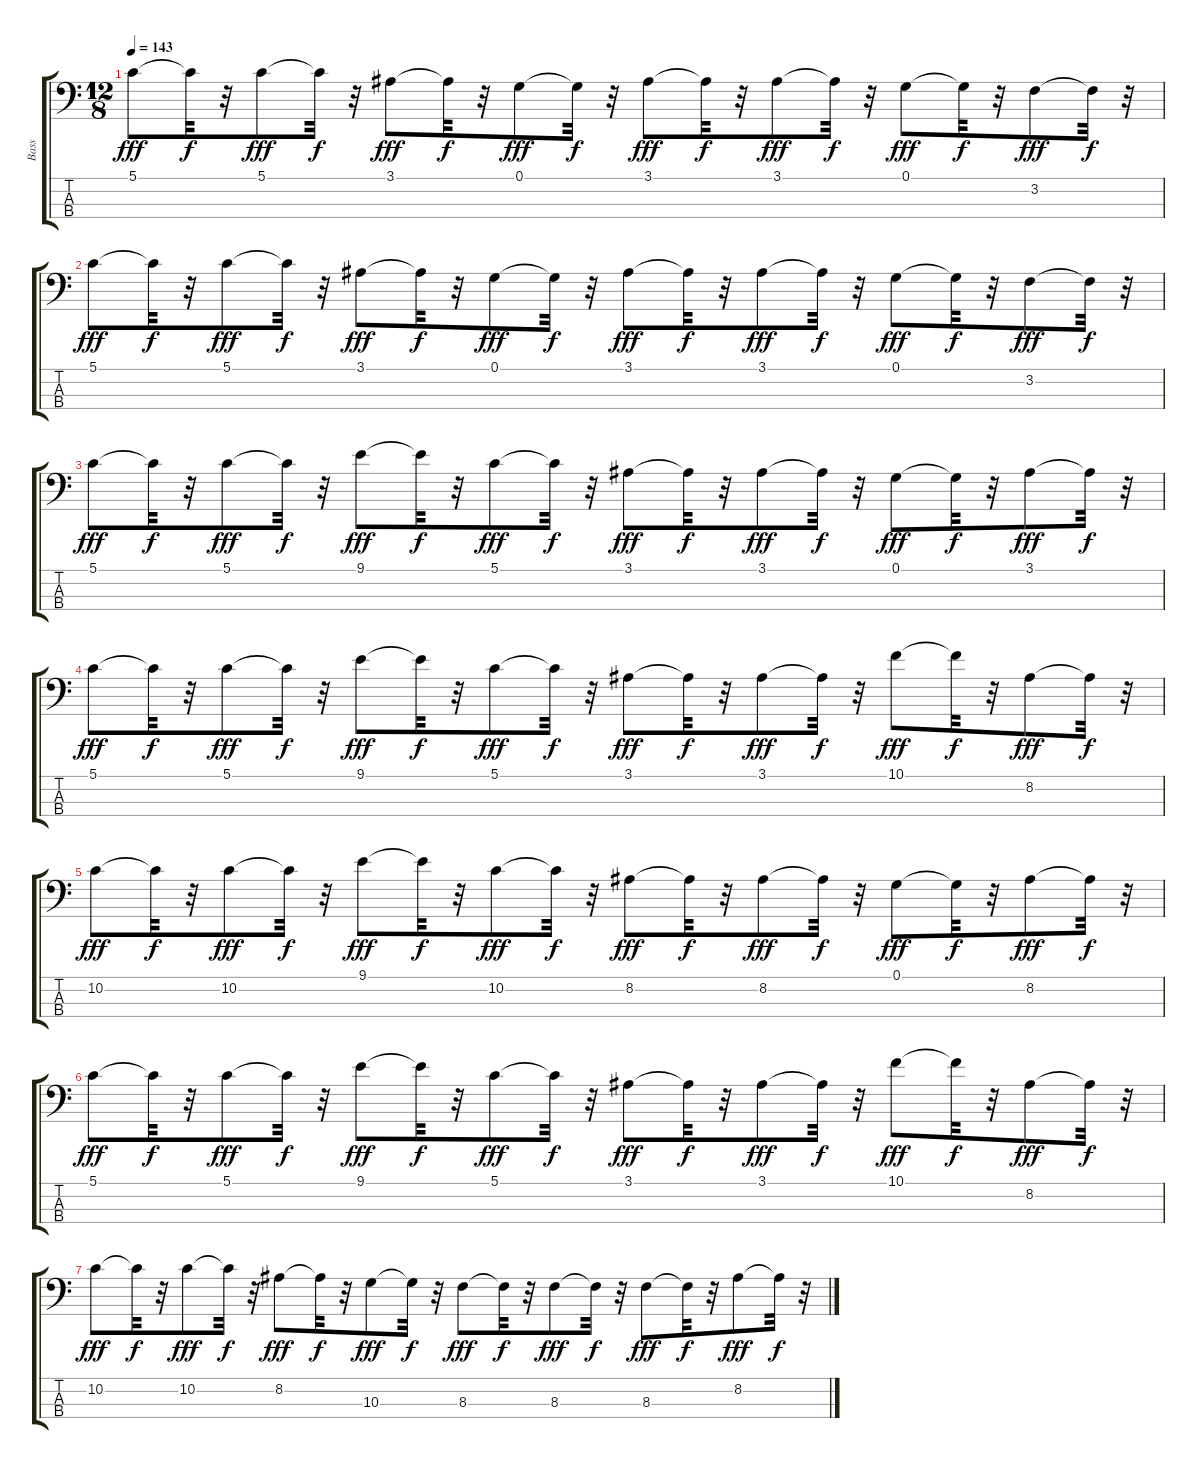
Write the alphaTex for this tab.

\track ("Bass" "Bass") {instrument electricbassfinger}
\staff {score tabs}
\tuning (G2 D2 A1 E1) {hide}
\ts (12 8)
\tempo 143
\clef f4
\ks c
5.1.8{dy fff} 5.1{t}.32{dy f} r.32 5.1.8{dy fff} 5.1{t}.32{dy f} r.32 3.1.8{dy fff} 3.1{t}.32{dy f} r.32 0.1.8{dy fff} 0.1{t}.32{dy f} r.32 3.1.8{dy fff} 3.1{t}.32{dy f} r.32 3.1.8{dy fff} 3.1{t}.32{dy f} r.32 0.1.8{dy fff} 0.1{t}.32{dy f} r.32 3.2.8{dy fff} 3.2{t}.32{dy f} r.32 |
5.1.8{dy fff} 5.1{t}.32{dy f} r.32 5.1.8{dy fff} 5.1{t}.32{dy f} r.32 3.1.8{dy fff} 3.1{t}.32{dy f} r.32 0.1.8{dy fff} 0.1{t}.32{dy f} r.32 3.1.8{dy fff} 3.1{t}.32{dy f} r.32 3.1.8{dy fff} 3.1{t}.32{dy f} r.32 0.1.8{dy fff} 0.1{t}.32{dy f} r.32 3.2.8{dy fff} 3.2{t}.32{dy f} r.32 |
5.1.8{dy fff} 5.1{t}.32{dy f} r.32 5.1.8{dy fff} 5.1{t}.32{dy f} r.32 9.1.8{dy fff} 9.1{t}.32{dy f} r.32 5.1.8{dy fff} 5.1{t}.32{dy f} r.32 3.1.8{dy fff} 3.1{t}.32{dy f} r.32 3.1.8{dy fff} 3.1{t}.32{dy f} r.32 0.1.8{dy fff} 0.1{t}.32{dy f} r.32 3.1.8{dy fff} 3.1{t}.32{dy f} r.32 |
5.1.8{dy fff} 5.1{t}.32{dy f} r.32 5.1.8{dy fff} 5.1{t}.32{dy f} r.32 9.1.8{dy fff} 9.1{t}.32{dy f} r.32 5.1.8{dy fff} 5.1{t}.32{dy f} r.32 3.1.8{dy fff} 3.1{t}.32{dy f} r.32 3.1.8{dy fff} 3.1{t}.32{dy f} r.32 10.1.8{dy fff} 10.1{t}.32{dy f} r.32 8.2.8{dy fff} 8.2{t}.32{dy f} r.32 |
10.2.8{dy fff} 10.2{t}.32{dy f} r.32 10.2.8{dy fff} 10.2{t}.32{dy f} r.32 9.1.8{dy fff} 9.1{t}.32{dy f} r.32 10.2.8{dy fff} 10.2{t}.32{dy f} r.32 8.2.8{dy fff} 8.2{t}.32{dy f} r.32 8.2.8{dy fff} 8.2{t}.32{dy f} r.32 0.1.8{dy fff} 0.1{t}.32{dy f} r.32 8.2.8{dy fff} 8.2{t}.32{dy f} r.32 |
5.1.8{dy fff} 5.1{t}.32{dy f} r.32 5.1.8{dy fff} 5.1{t}.32{dy f} r.32 9.1.8{dy fff} 9.1{t}.32{dy f} r.32 5.1.8{dy fff} 5.1{t}.32{dy f} r.32 3.1.8{dy fff} 3.1{t}.32{dy f} r.32 3.1.8{dy fff} 3.1{t}.32{dy f} r.32 10.1.8{dy fff} 10.1{t}.32{dy f} r.32 8.2.8{dy fff} 8.2{t}.32{dy f} r.32 |
10.2.8{dy fff} 10.2{t}.32{dy f} r.32 10.2.8{dy fff} 10.2{t}.32{dy f} r.32 8.2.8{dy fff} 8.2{t}.32{dy f} r.32 10.3.8{dy fff} 10.3{t}.32{dy f} r.32 8.3.8{dy fff} 8.3{t}.32{dy f} r.32 8.3.8{dy fff} 8.3{t}.32{dy f} r.32 8.3.8{dy fff} 8.3{t}.32{dy f} r.32 8.2.8{dy fff} 8.2{t}.32{dy f} r.32
